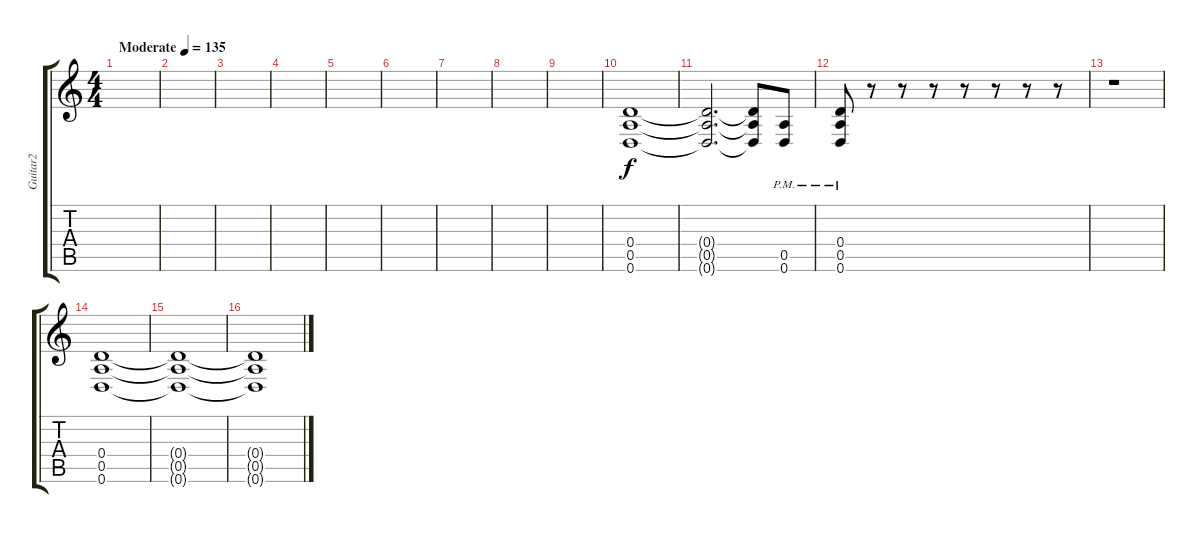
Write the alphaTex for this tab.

\track ("Guitar2" "Guitar2") {instrument distortionguitar}
\staff {score tabs}
\tuning (E4 B3 G3 D3 A2 D2) {hide}
\ts (4 4)
\tempo (135 "Moderate")
\clef g2
\ks c
|
|
|
|
|
|
|
|
|
(0.4 0.5 0.6).1 |
(0.4{t} 0.5{t} 0.6{t}).2{d} (0.4{t} 0.5{t} 0.6{t}).8 (0.5{pm} 0.6{pm}).8 |
(0.4{pm} 0.5{pm} 0.6{pm}).8 r.8 r.8 r.8 r.8 r.8 r.8 r.8 |
r.1 |
(0.4 0.5 0.6).1 |
(0.4{t} 0.5{t} 0.6{t}).1 |
(0.4{t} 0.5{t} 0.6{t}).1
